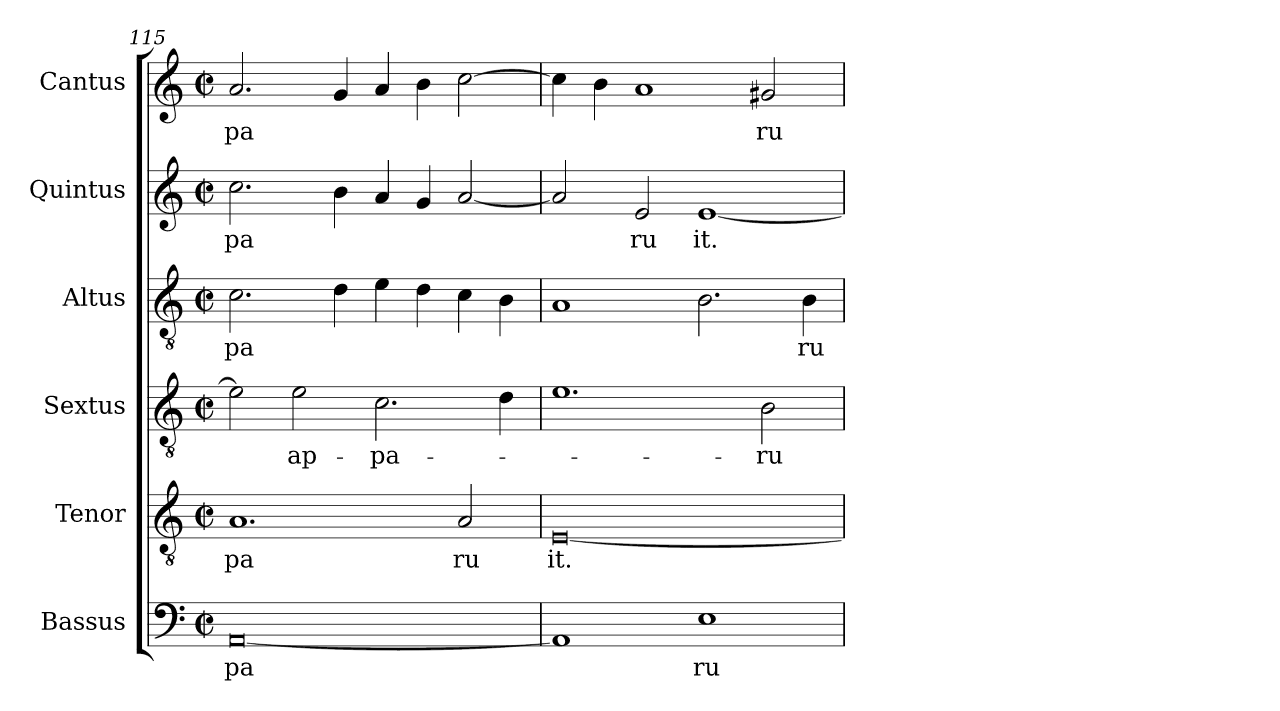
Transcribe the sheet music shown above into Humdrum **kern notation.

**kern	**text	**kern	**text	**kern	**text	**kern	**text	**kern	**text	**kern	**text
*part6	*part6	*part5	*part5	*part4	*part4	*part3	*part3	*part2	*part2	*part1	*part1
*staff6	*staff6	*staff5	*staff5	*staff4	*staff4	*staff3	*staff3	*staff2	*staff2	*staff1	*staff1
*I"Bassus	*	*I"Tenor	*	*I"Sextus	*	*I"Altus	*	*I"Quintus	*	*I"Cantus	*
*clefF4	*	*clefGv2	*	*clefGv2	*	*clefGv2	*	*clefG2	*	*clefG2	*
*M2/2	*	*M2/2	*	*M2/2	*	*M2/2	*	*M2/2	*	*M2/2	*
*met(c|)	*	*met(c|)	*	*met(c|)	*	*met(c|)	*	*met(c|)	*	*met(c|)	*
=115	=115	=115	=115	=115	=115	=115	=115	=115	=115	=115	=115
!	!LO:LY:b:cj	!	!LO:LY:b:cj	!	!	!	!LO:LY:b:cj	!	!LO:LY:b:cj	!	!LO:LY:b:cj
[<0AA	pa	1.A	pa	2e\]	.	2.c\	pa	2.cc\	pa	2.a/	pa
!	!	!	!	!	!LO:LY:b:cj	!	!	!	!	!	!
.	.	.	.	2e\	ap-	.	.	.	.	.	.
.	.	.	.	.	.	4d\	.	4b\	.	4g/	.
!	!	!	!	!	!LO:LY:b:cj	!	!	!	!	!	!
.	.	.	.	2.c\	-pa-	4e\	.	4a/	.	4a/	.
.	.	.	.	.	.	4d\	.	4g/	.	4b\	.
!	!	!	!LO:LY:b:cj	!	!	!	!	!	!	!	!
.	.	2A/	ru	.	.	4c\	.	[<2a/	.	[>2cc\	.
.	.	.	.	4d\	.	4B\	.	.	.	.	.
=116	=116	=116	=116	=116	=116	=116	=116	=116	=116	=116	=116
!	!	!	!LO:LY:b:cj	!	!	!	!	!	!	!	!
1AA]	.	[<0E	it.	1.e	.	1A	.	2a/]	.	4cc\]	.
.	.	.	.	.	.	.	.	.	.	4b\	.
!	!	!	!	!	!	!	!	!	!LO:LY:b:cj	!	!
.	.	.	.	.	.	.	.	2e/	ru	1a	.
!	!LO:LY:b:cj	!	!	!	!	!	!	!	!LO:LY:b:cj	!	!
1E	ru	.	.	.	.	2.B\	.	[<1e	it.	.	.
!	!	!	!	!	!LO:LY:b:cj	!	!	!	!	!	!LO:LY:b:cj
.	.	.	.	2B\	-ru-	.	.	.	.	2g#/	ru
!	!	!	!	!	!	!	!LO:LY:b:cj	!	!	!	!
.	.	.	.	.	.	4B\	ru	.	.	.	.
=	=	=	=	=	=	=	=	=	=	=	=
*-	*-	*-	*-	*-	*-	*-	*-	*-	*-	*-	*-
